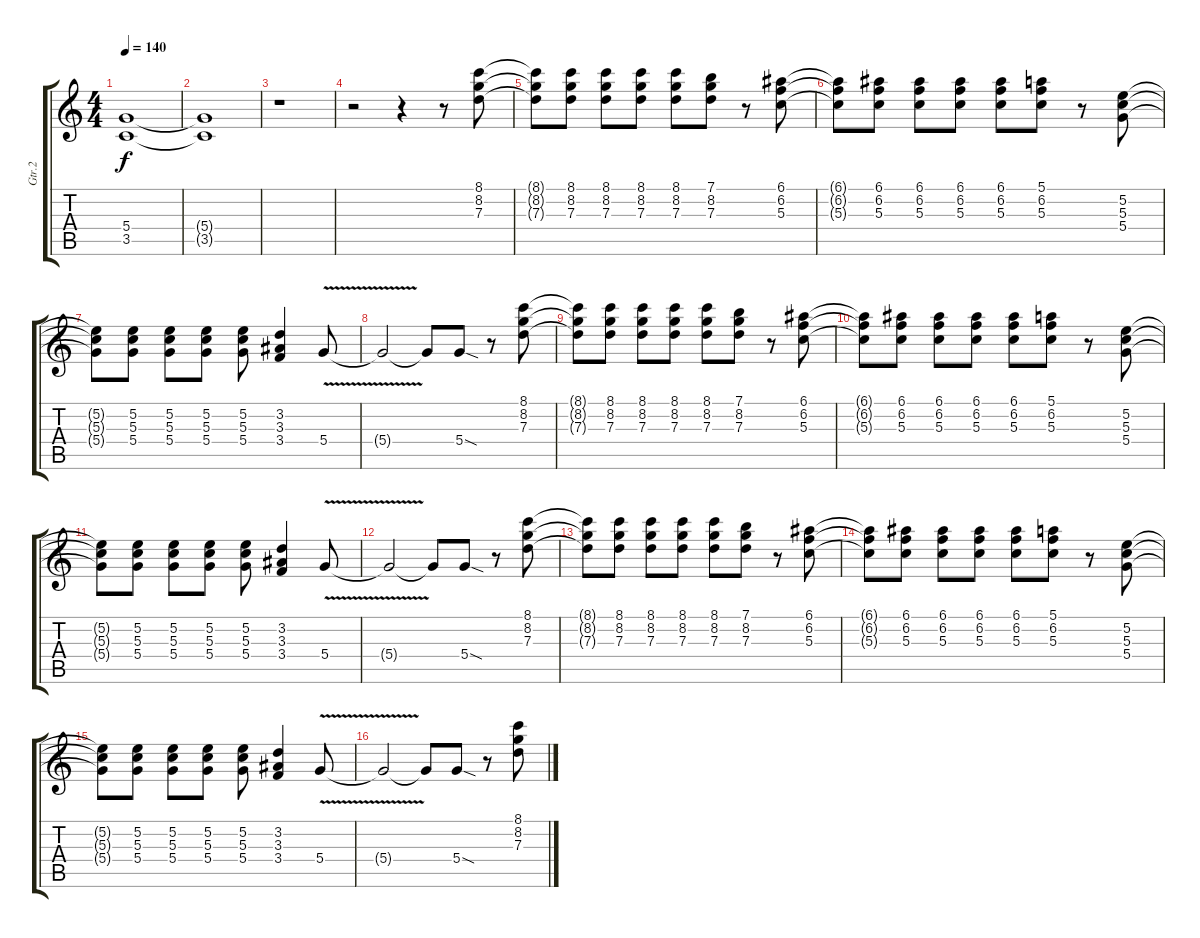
\track ("Gtr.2" "Gtr.2") {instrument distortionguitar}
\staff {score tabs}
\tuning (E4 B3 G3 D3 A2 E2) {hide}
\ts (4 4)
\tempo 140
\clef g2
\ks c
(5.4 3.5).1{dy f} |
(5.4{t} 3.5{t}).1 |
r.1 |
r.2 r.4 r.8 (8.1 8.2 7.3).8 |
(8.1{t} 8.2{t} 7.3{t}).8 (8.1 8.2 7.3).8 (8.1 8.2 7.3).8 (8.1 8.2 7.3).8 (8.1 8.2 7.3).8 (7.1 8.2 7.3).8 r.8 (6.1 6.2 5.3).8 |
(6.1{t} 6.2{t} 5.3{t}).8 (6.1 6.2 5.3).8 (6.1 6.2 5.3).8 (6.1 6.2 5.3).8 (6.1 6.2 5.3).8 (5.1 6.2 5.3).8 r.8 (5.2 5.3 5.4).8 |
(5.2{t} 5.3{t} 5.4{t}).8 (5.2 5.3 5.4).8 (5.2 5.3 5.4).8 (5.2 5.3 5.4).8 (5.2 5.3 5.4).8 (3.2 3.3 3.4).4 5.4{v}.8 |
5.4{t}.2 5.4{t}.8 5.4{sod}.8 r.8 (8.1 8.2 7.3).8 |
(8.1{t} 8.2{t} 7.3{t}).8 (8.1 8.2 7.3).8 (8.1 8.2 7.3).8 (8.1 8.2 7.3).8 (8.1 8.2 7.3).8 (7.1 8.2 7.3).8 r.8 (6.1 6.2 5.3).8 |
(6.1{t} 6.2{t} 5.3{t}).8 (6.1 6.2 5.3).8 (6.1 6.2 5.3).8 (6.1 6.2 5.3).8 (6.1 6.2 5.3).8 (5.1 6.2 5.3).8 r.8 (5.2 5.3 5.4).8 |
(5.2{t} 5.3{t} 5.4{t}).8 (5.2 5.3 5.4).8 (5.2 5.3 5.4).8 (5.2 5.3 5.4).8 (5.2 5.3 5.4).8 (3.2 3.3 3.4).4 5.4{v}.8 |
5.4{t}.2 5.4{t}.8 5.4{sod}.8 r.8 (8.1 8.2 7.3).8 |
(8.1{t} 8.2{t} 7.3{t}).8 (8.1 8.2 7.3).8 (8.1 8.2 7.3).8 (8.1 8.2 7.3).8 (8.1 8.2 7.3).8 (7.1 8.2 7.3).8 r.8 (6.1 6.2 5.3).8 |
(6.1{t} 6.2{t} 5.3{t}).8 (6.1 6.2 5.3).8 (6.1 6.2 5.3).8 (6.1 6.2 5.3).8 (6.1 6.2 5.3).8 (5.1 6.2 5.3).8 r.8 (5.2 5.3 5.4).8 |
(5.2{t} 5.3{t} 5.4{t}).8 (5.2 5.3 5.4).8 (5.2 5.3 5.4).8 (5.2 5.3 5.4).8 (5.2 5.3 5.4).8 (3.2 3.3 3.4).4 5.4{v}.8 |
5.4{t}.2 5.4{t}.8 5.4{sod}.8 r.8 (8.1 8.2 7.3).8
